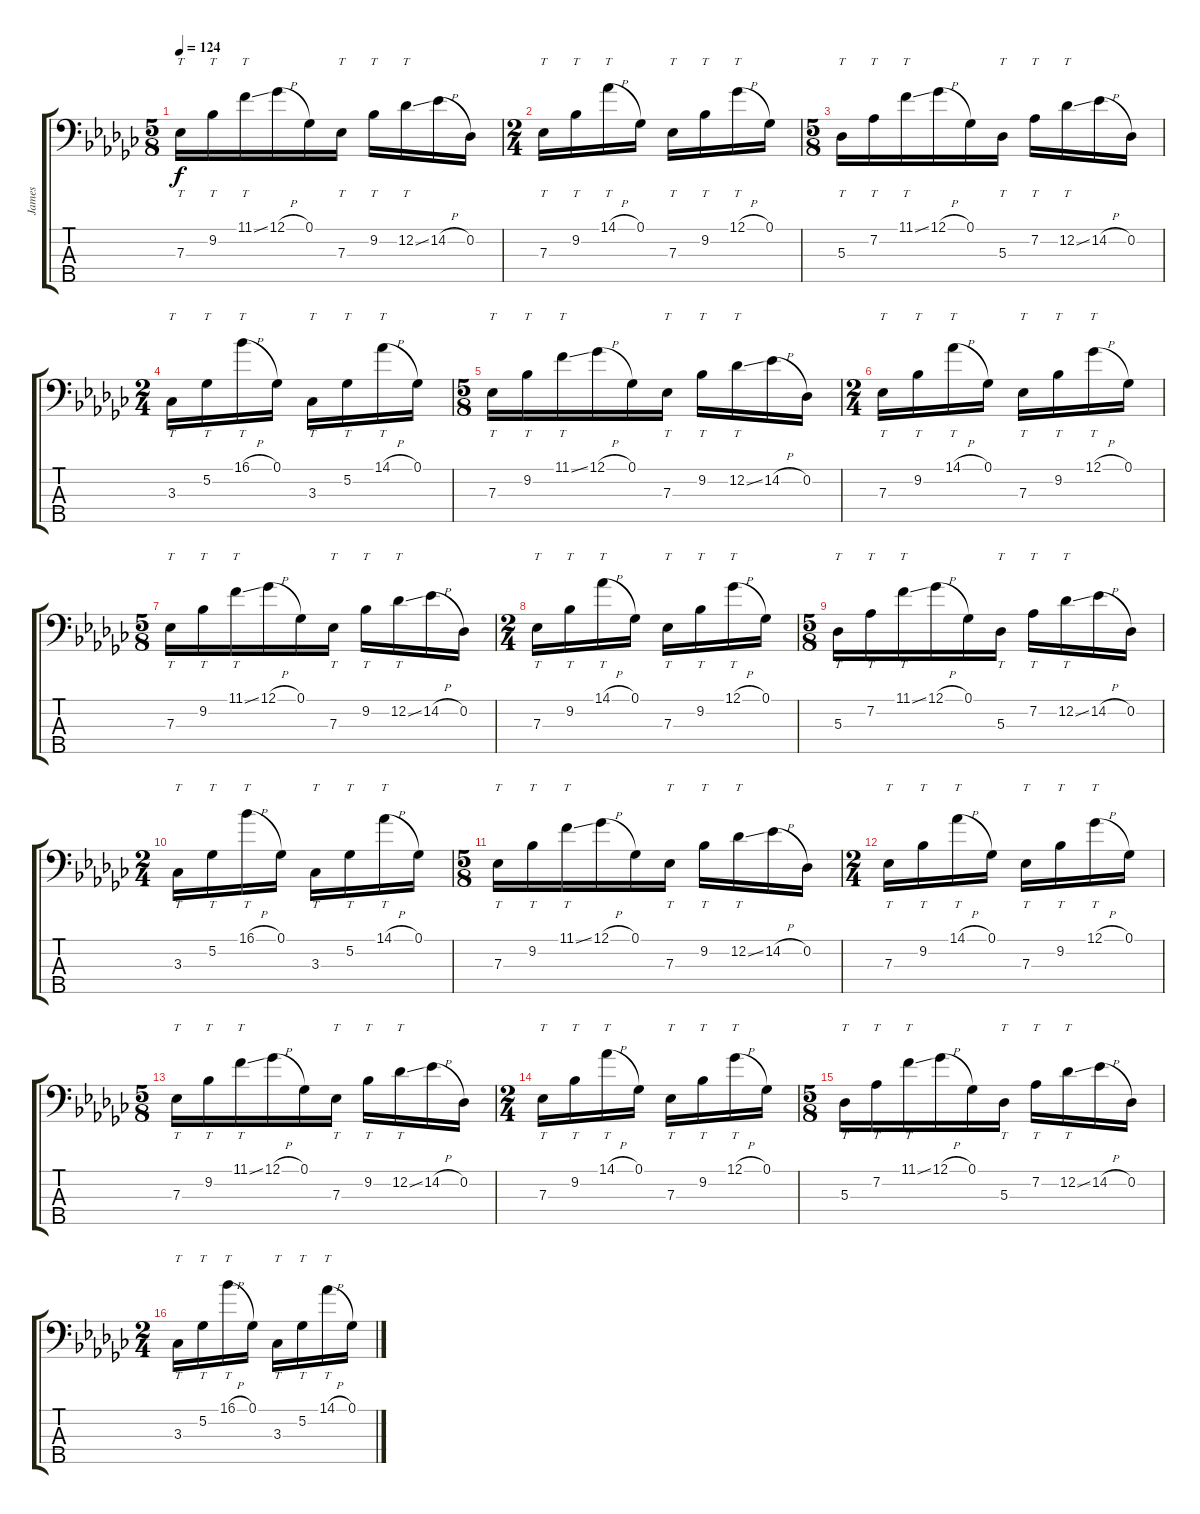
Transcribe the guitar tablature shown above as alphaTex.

\track ("James" "James") {instrument electricbassfinger}
\staff {score tabs}
\tuning (Gb2 Db2 Ab1 Db1 Ab0) {hide}
\ts (5 8)
\tempo 124
\clef f4
\ks gb
7.3.16{tt dy f} 9.2.16{tt} 11.1{ss}.16{tt} 12.1{h}.16 0.1.16 7.3.16{tt} 9.2.16{tt} 12.2{ss}.16{tt} 14.2{h}.16 0.2.16 |
\ts (2 4)
7.3.16{tt} 9.2.16{tt} 14.1{h}.16{tt} 0.1.16 7.3.16{tt} 9.2.16{tt} 12.1{h}.16{tt} 0.1.16 |
\ts (5 8)
5.3.16{tt} 7.2.16{tt} 11.1{ss}.16{tt} 12.1{h}.16 0.1.16 5.3.16{tt} 7.2.16{tt} 12.2{ss}.16{tt} 14.2{h}.16 0.2.16 |
\ts (2 4)
3.3.16{tt} 5.2.16{tt} 16.1{h}.16{tt} 0.1.16 3.3.16{tt} 5.2.16{tt} 14.1{h}.16{tt} 0.1.16 |
\ts (5 8)
7.3.16{tt} 9.2.16{tt} 11.1{ss}.16{tt} 12.1{h}.16 0.1.16 7.3.16{tt} 9.2.16{tt} 12.2{ss}.16{tt} 14.2{h}.16 0.2.16 |
\ts (2 4)
7.3.16{tt} 9.2.16{tt} 14.1{h}.16{tt} 0.1.16 7.3.16{tt} 9.2.16{tt} 12.1{h}.16{tt} 0.1.16 |
\ts (5 8)
7.3.16{tt} 9.2.16{tt} 11.1{ss}.16{tt} 12.1{h}.16 0.1.16 7.3.16{tt} 9.2.16{tt} 12.2{ss}.16{tt} 14.2{h}.16 0.2.16 |
\ts (2 4)
7.3.16{tt} 9.2.16{tt} 14.1{h}.16{tt} 0.1.16 7.3.16{tt} 9.2.16{tt} 12.1{h}.16{tt} 0.1.16 |
\ts (5 8)
5.3.16{tt} 7.2.16{tt} 11.1{ss}.16{tt} 12.1{h}.16 0.1.16 5.3.16{tt} 7.2.16{tt} 12.2{ss}.16{tt} 14.2{h}.16 0.2.16 |
\ts (2 4)
3.3.16{tt} 5.2.16{tt} 16.1{h}.16{tt} 0.1.16 3.3.16{tt} 5.2.16{tt} 14.1{h}.16{tt} 0.1.16 |
\ts (5 8)
7.3.16{tt} 9.2.16{tt} 11.1{ss}.16{tt} 12.1{h}.16 0.1.16 7.3.16{tt} 9.2.16{tt} 12.2{ss}.16{tt} 14.2{h}.16 0.2.16 |
\ts (2 4)
7.3.16{tt} 9.2.16{tt} 14.1{h}.16{tt} 0.1.16 7.3.16{tt} 9.2.16{tt} 12.1{h}.16{tt} 0.1.16 |
\ts (5 8)
7.3.16{tt} 9.2.16{tt} 11.1{ss}.16{tt} 12.1{h}.16 0.1.16 7.3.16{tt} 9.2.16{tt} 12.2{ss}.16{tt} 14.2{h}.16 0.2.16 |
\ts (2 4)
7.3.16{tt} 9.2.16{tt} 14.1{h}.16{tt} 0.1.16 7.3.16{tt} 9.2.16{tt} 12.1{h}.16{tt} 0.1.16 |
\ts (5 8)
5.3.16{tt} 7.2.16{tt} 11.1{ss}.16{tt} 12.1{h}.16 0.1.16 5.3.16{tt} 7.2.16{tt} 12.2{ss}.16{tt} 14.2{h}.16 0.2.16 |
\ts (2 4)
3.3.16{tt} 5.2.16{tt} 16.1{h}.16{tt} 0.1.16 3.3.16{tt} 5.2.16{tt} 14.1{h}.16{tt} 0.1.16
